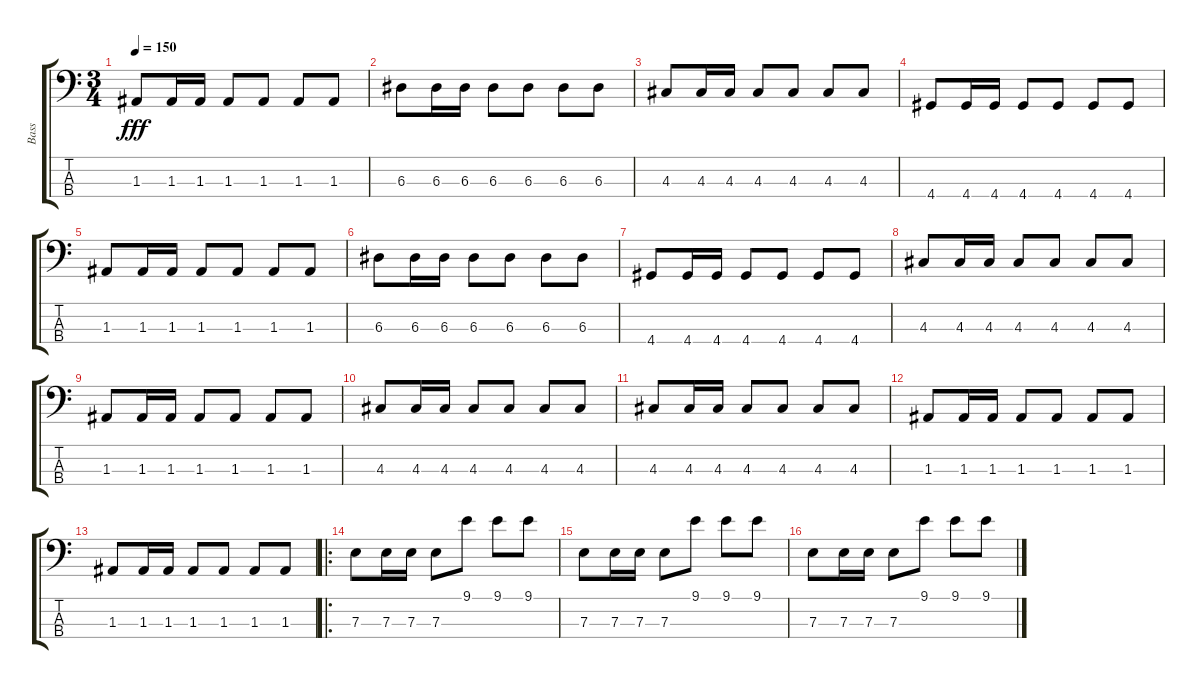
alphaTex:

\track ("Bass" "Bass") {instrument electricbassfinger}
\staff {score tabs}
\tuning (G2 D2 A1 E1) {hide}
\ts (3 4)
\tempo 150
\clef f4
\ks c
1.3.8{dy fff} 1.3.16 1.3.16 1.3.8 1.3.8 1.3.8 1.3.8 |
6.3.8 6.3.16 6.3.16 6.3.8 6.3.8 6.3.8 6.3.8 |
4.3.8 4.3.16 4.3.16 4.3.8 4.3.8 4.3.8 4.3.8 |
4.4.8 4.4.16 4.4.16 4.4.8 4.4.8 4.4.8 4.4.8 |
1.3.8 1.3.16 1.3.16 1.3.8 1.3.8 1.3.8 1.3.8 |
6.3.8 6.3.16 6.3.16 6.3.8 6.3.8 6.3.8 6.3.8 |
4.4.8 4.4.16 4.4.16 4.4.8 4.4.8 4.4.8 4.4.8 |
4.3.8 4.3.16 4.3.16 4.3.8 4.3.8 4.3.8 4.3.8 |
1.3.8 1.3.16 1.3.16 1.3.8 1.3.8 1.3.8 1.3.8 |
4.3.8 4.3.16 4.3.16 4.3.8 4.3.8 4.3.8 4.3.8 |
4.3.8 4.3.16 4.3.16 4.3.8 4.3.8 4.3.8 4.3.8 |
1.3.8 1.3.16 1.3.16 1.3.8 1.3.8 1.3.8 1.3.8 |
1.3.8 1.3.16 1.3.16 1.3.8 1.3.8 1.3.8 1.3.8 |
\ro
7.3.8 7.3.16 7.3.16 7.3.8 9.1.8 9.1.8 9.1.8 |
7.3.8 7.3.16 7.3.16 7.3.8 9.1.8 9.1.8 9.1.8 |
7.3.8 7.3.16 7.3.16 7.3.8 9.1.8 9.1.8 9.1{ss}.8
